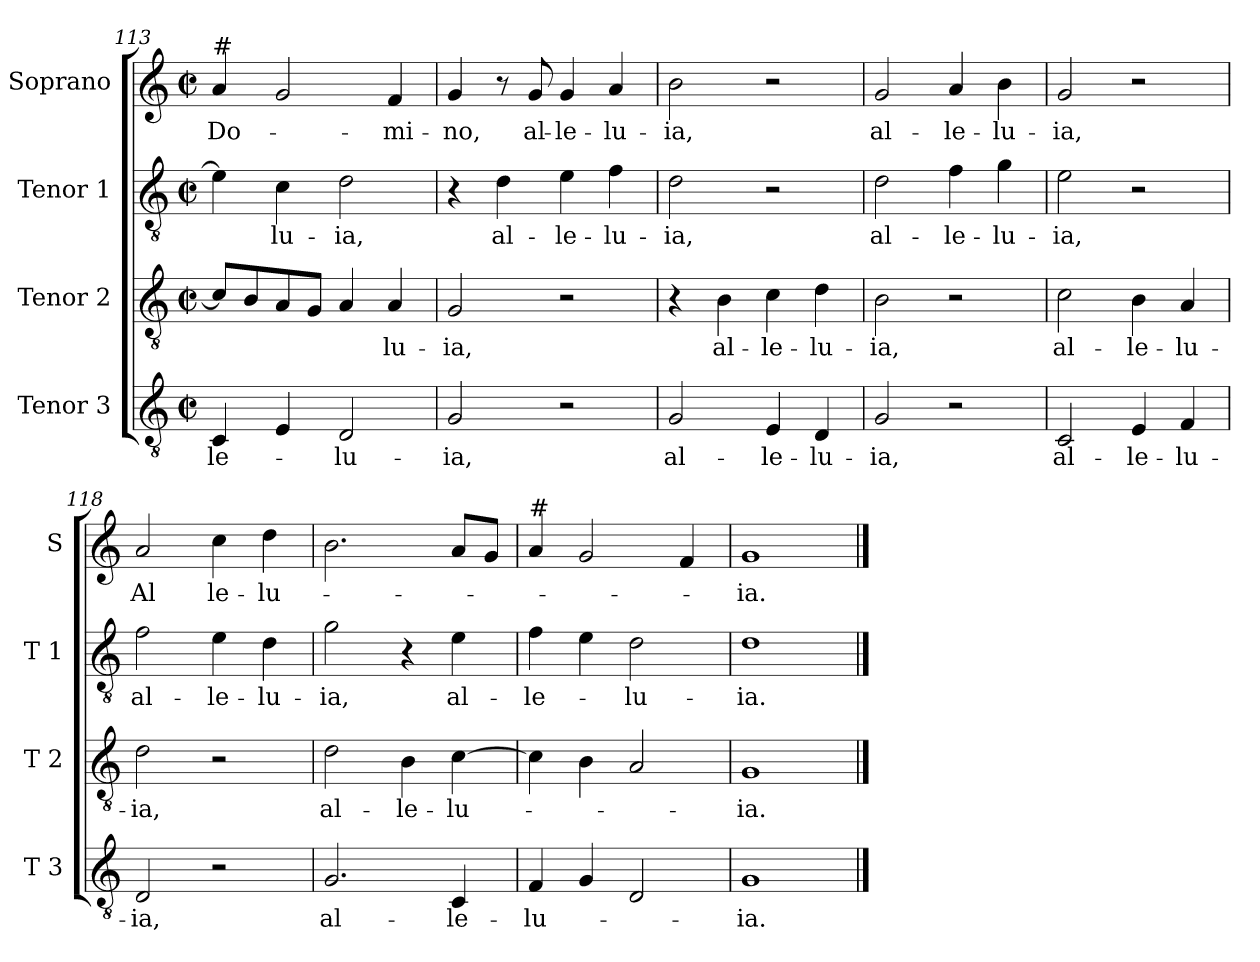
**kern	**text	**kern	**text	**kern	**text	**kern	**text
*part4	*part4	*part3	*part3	*part2	*part2	*part1	*part1
*staff4	*staff4	*staff3	*staff3	*staff2	*staff2	*staff1	*staff1
*I"Tenor 3	*	*I"Tenor 2	*	*I"Tenor 1	*	*I"Soprano	*
*I'T 3	*	*I'T 2	*	*I'T 1	*	*I'S	*
*clefGv2	*	*clefGv2	*	*clefGv2	*	*clefG2	*
*k[]	*	*k[]	*	*k[]	*	*k[]	*
*C:	*	*C:	*	*C:	*	*C:	*
*M2/2	*	*M2/2	*	*M2/2	*	*M2/2	*
*met(c|)	*	*met(c|)	*	*met(c|)	*	*met(c|)	*
=113	=113	=113	=113	=113	=113	=113	=113
!	!	!	!	!	!	!LO:TX:a:t=#	!
!	!LO:LY:b	!	!	!	!	!	!LO:LY:b
4C/	-le-	8c/L]	.	4e\]	.	4a/	Do-
.	.	8B/	.	.	.	.	.
!	!	!	!	!	!LO:LY:b	!	!
4E/	.	8A/	.	4c\	-lu-	2g/	.
.	.	8G/J	.	.	.	.	.
!	!LO:LY:b	!	!	!	!LO:LY:b	!	!
2D/	-lu-	4A/	.	2d\	-ia,	.	.
!	!	!	!LO:LY:b	!	!	!	!LO:LY:b
.	.	4A/	-lu-	.	.	4f/	-mi-
!!LO:LB:g=z
=114	=114	=114	=114	=114	=114	=114	=114
!	!LO:LY:b	!	!LO:LY:b	!	!	!	!LO:LY:b
2G/	-ia,	2G/	-ia,	4r	.	4g/	-no,
!	!	!	!	!	!LO:LY:b	!	!
.	.	.	.	4d\	al-	8r	.
!	!	!	!	!	!	!	!LO:LY:b
.	.	.	.	.	.	8g/	al-
!	!	!	!	!	!LO:LY:b	!	!LO:LY:b
2r	.	2r	.	4e\	-le-	4g/	-le-
!	!	!	!	!	!LO:LY:b	!	!LO:LY:b
.	.	.	.	4f\	-lu-	4a/	-lu-
=115	=115	=115	=115	=115	=115	=115	=115
!	!LO:LY:b	!	!	!	!LO:LY:b	!	!LO:LY:b
2G/	al-	4r	.	2d\	-ia,	2b\	-ia,
!	!	!	!LO:LY:b	!	!	!	!
.	.	4B\	al-	.	.	.	.
!	!LO:LY:b	!	!LO:LY:b	!	!	!	!
4E/	-le-	4c\	-le-	2r	.	2r	.
!	!LO:LY:b	!	!LO:LY:b	!	!	!	!
4D/	-lu-	4d\	-lu-	.	.	.	.
=116	=116	=116	=116	=116	=116	=116	=116
!	!LO:LY:b	!	!LO:LY:b	!	!LO:LY:b	!	!LO:LY:b
2G/	-ia,	2B\	-ia,	2d\	al-	2g/	al-
!	!	!	!	!	!LO:LY:b	!	!LO:LY:b
2r	.	2r	.	4f\	-le-	4a/	-le-
!	!	!	!	!	!LO:LY:b	!	!LO:LY:b
.	.	.	.	4g\	-lu-	4b\	-lu-
=117	=117	=117	=117	=117	=117	=117	=117
!	!LO:LY:b	!	!LO:LY:b	!	!LO:LY:b	!	!LO:LY:b
2C/	al-	2c\	al-	2e\	-ia,	2g/	-ia,
!	!LO:LY:b	!	!LO:LY:b	!	!	!	!
4E/	-le-	4B\	-le-	2r	.	2r	.
!	!LO:LY:b	!	!LO:LY:b	!	!	!	!
4F/	-lu-	4A/	-lu-	.	.	.	.
=118	=118	=118	=118	=118	=118	=118	=118
!	!LO:LY:b	!	!LO:LY:b	!	!LO:LY:b	!	!LO:LY:b
2D/	-ia,	2d\	-ia,	2f\	al-	2a/	Al
!	!	!	!	!	!LO:LY:b	!	!LO:LY:b
2r	.	2r	.	4e\	-le-	4cc\	le-
!	!	!	!	!	!LO:LY:b	!	!LO:LY:b
.	.	.	.	4d\	-lu-	4dd\	-lu-
=119	=119	=119	=119	=119	=119	=119	=119
!	!LO:LY:b	!	!LO:LY:b	!	!LO:LY:b	!	!
2.G/	al-	2d\	al-	2g\	-ia,	2.b\	.
!	!	!	!LO:LY:b	!	!	!	!
.	.	4B\	-le-	4r	.	.	.
!	!LO:LY:b	!	!LO:LY:b	!	!LO:LY:b	!	!
4C/	-le-	[4c\	-lu-	4e\	al-	8a/L	.
.	.	.	.	.	.	8g/J	.
=120	=120	=120	=120	=120	=120	=120	=120
!	!	!	!	!	!	!LO:TX:a:t=#	!
!	!LO:LY:b	!	!	!	!LO:LY:b	!	!
4F/	-lu-	4c\]	.	4f\	-le-	4a/	.
4G/	.	4B\	.	4e\	.	2g/	.
!	!	!	!	!	!LO:LY:b	!	!
2D/	.	2A/	.	2d\	-lu-	.	.
.	.	.	.	.	.	4f/	.
=121	=121	=121	=121	=121	=121	=121	=121
!	!LO:LY:b	!	!LO:LY:b	!	!LO:LY:b	!	!LO:LY:b
1G	-ia.	1G	-ia.	1d	-ia.	1g	-ia.
==	==	==	==	==	==	==	==
*-	*-	*-	*-	*-	*-	*-	*-
